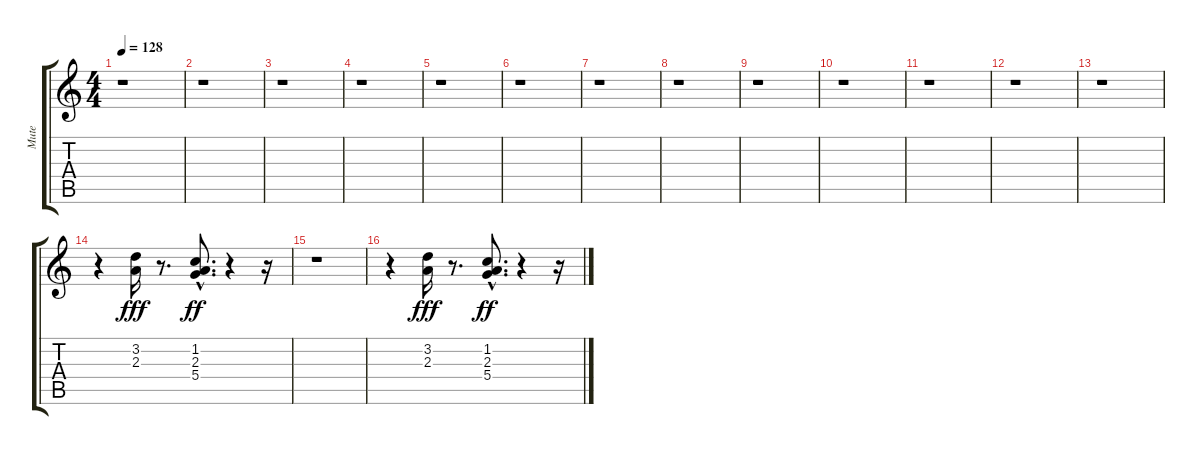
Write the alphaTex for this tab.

\track ("Mute" "Mute") {instrument electricguitarmuted}
\staff {score tabs}
\tuning (E4 B3 G3 D3 A2 E2) {hide}
\ts (4 4)
\tempo 128
\clef g2
\ks c
r.1{dy fff} |
r.1 |
r.1 |
r.1 |
r.1 |
r.1 |
r.1 |
r.1 |
r.1 |
r.1 |
r.1 |
r.1 |
r.1 |
r.4 (3.2 2.3).16{balance 14} r.8{d} (1.2{hac} 2.3{hac} 5.4{hac}).8{d dy ff} r.4 r.16 |
r.1 |
r.4 (3.2 2.3).16{dy fff} r.8{d} (1.2{hac} 2.3{hac} 5.4{hac}).8{d dy ff} r.4 r.16
